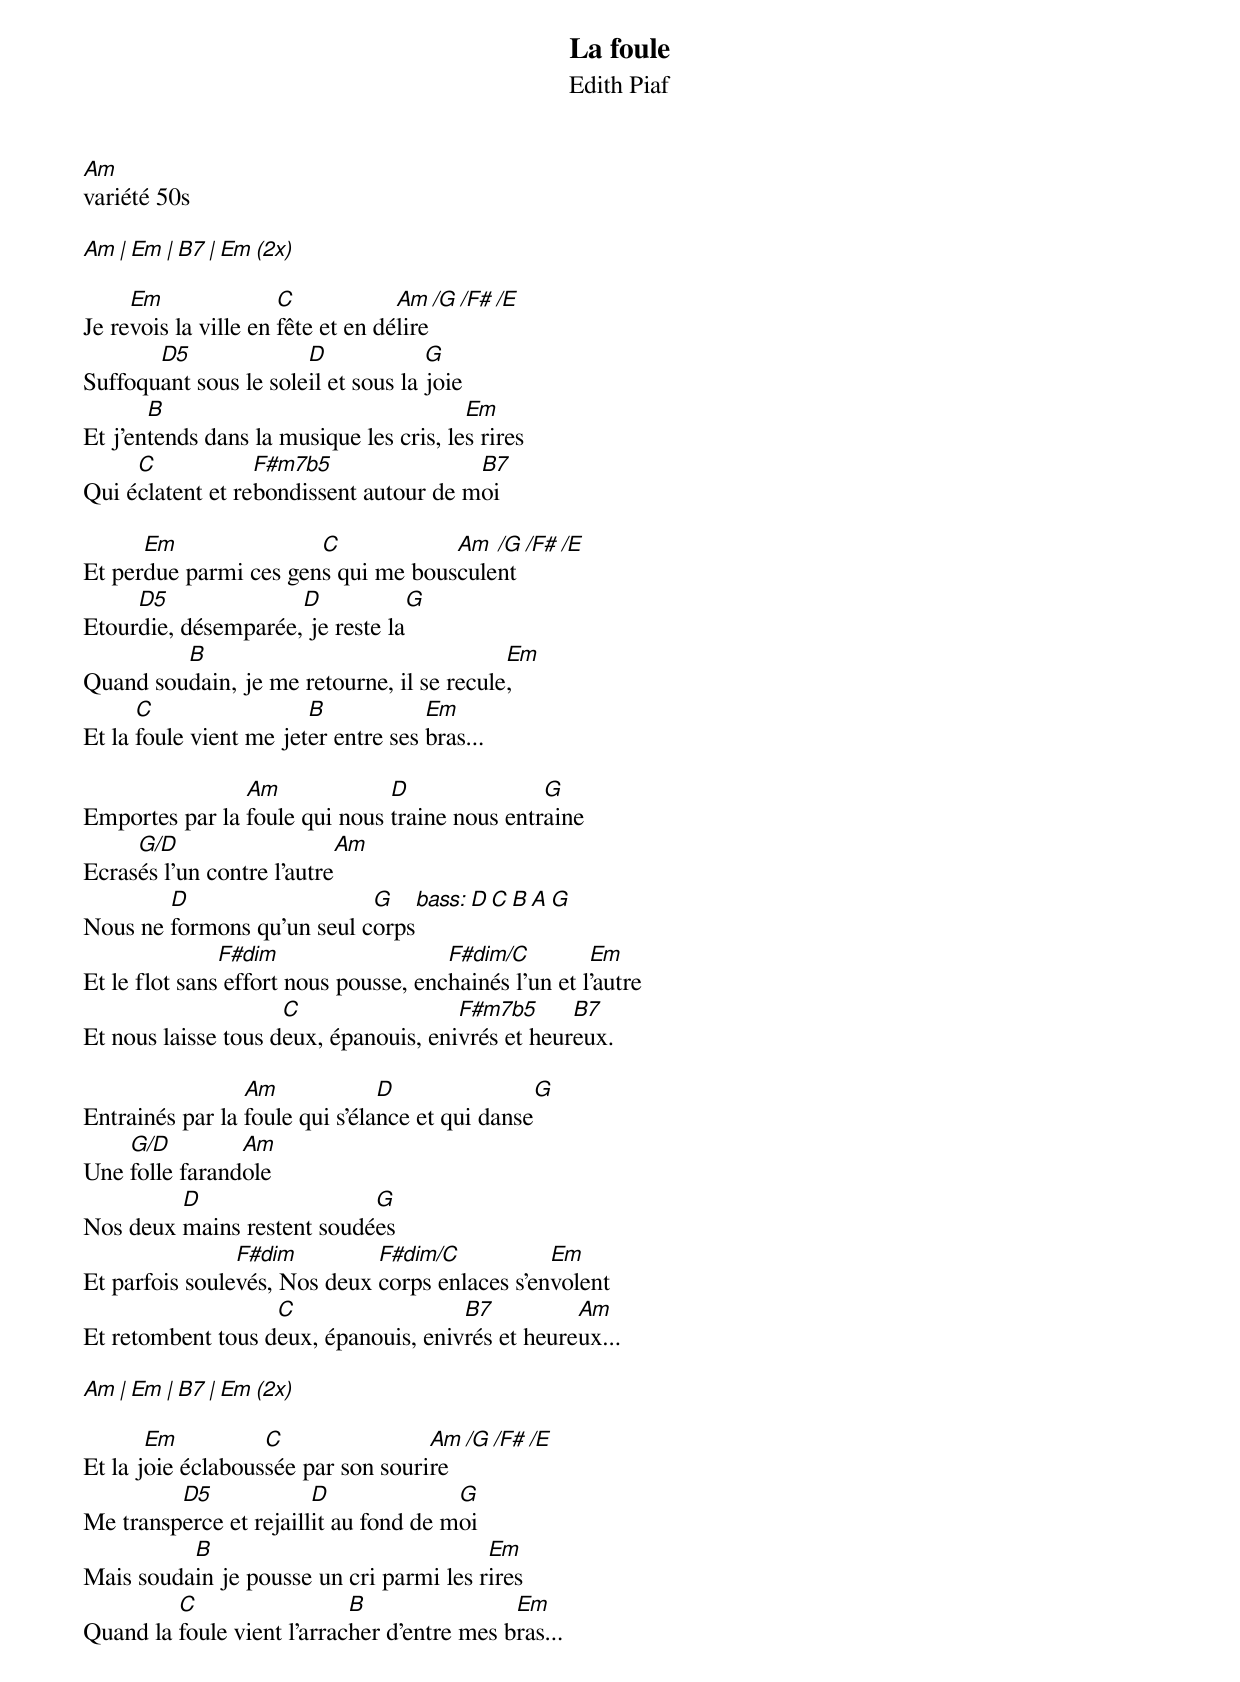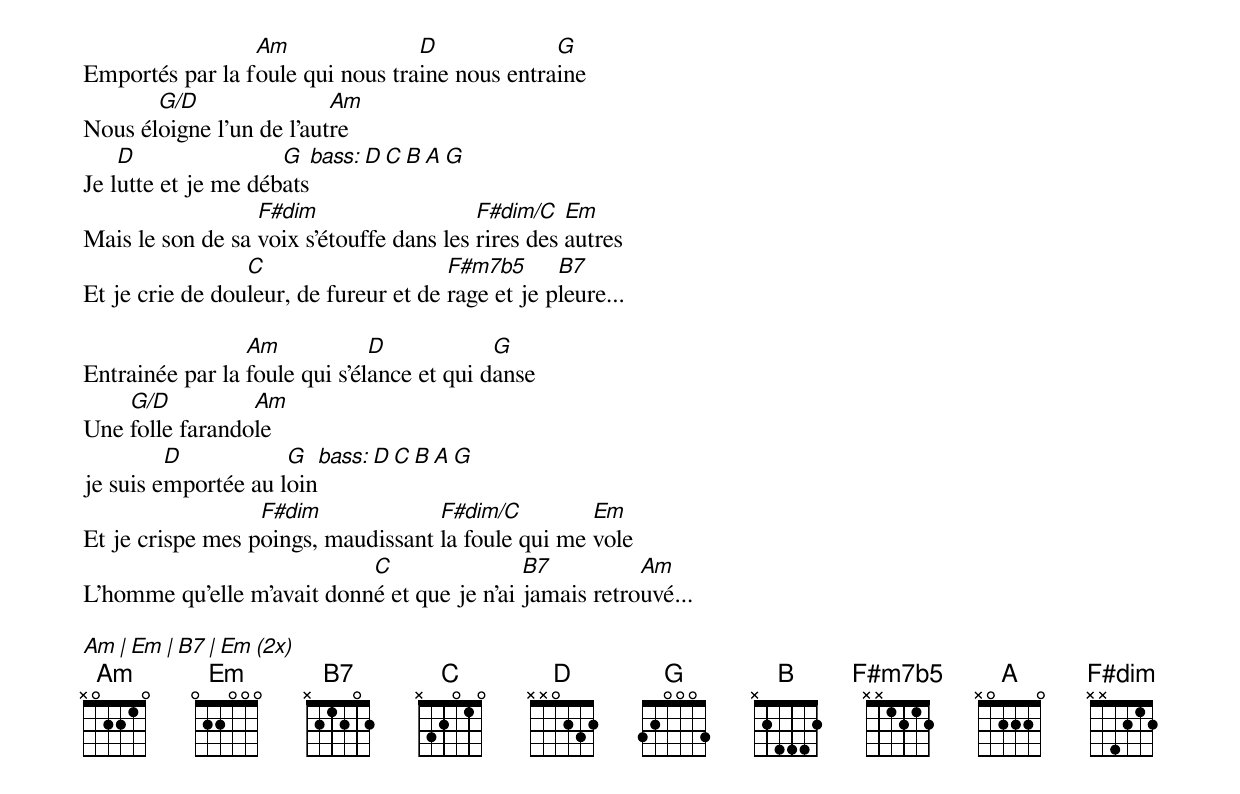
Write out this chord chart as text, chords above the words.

La foule
Edith Piaf
Am
variété 50s

  Am    |  Em    |  B7    |   Em   (2x)

     Em               C            Am  /G /F# /E
Je revois la ville en fête et en délire
       D5              D             G
Suffoquant sous le soleil et sous la joie
       B                                 Em
Et j'entends dans la musique les cris, les rires
     C            F#m7b5                B7
Qui éclatent et rebondissent autour de moi

      Em               C            Am  /G /F# /E
Et perdue parmi ces gens qui me bousculent
     D5              D             G
Etourdie, désemparée, je reste la
         B                                 Em
Quand soudain, je me retourne, il se recule,
      C                 B            Em
Et la foule vient me jeter entre ses bras...

                Am             D               G
Emportes par la foule qui nous traine nous entraine
     G/D                   Am
Ecrasés l'un contre l'autre
        D                   G       bass:    D  C   B   A  G
Nous ne formons qu'un seul corps
               F#dim                   F#dim/C         Em
Et le flot sans effort nous pousse, enchainés l'un et l'autre
                     C                 F#m7b5      B7
Et nous laisse tous deux, épanouis, enivrés et heureux.

                 Am             D               G
Entrainés par la foule qui s'élance et qui danse
    G/D         Am
Une folle farandole
         D                  G
Nos deux mains restent soudées
                F#dim         F#dim/C           Em
Et parfois soulevés, Nos deux corps enlaces s'envolent
                   C                  B7          Am
Et retombent tous deux, épanouis, enivrés et heureux...

  Am    |  Em    |  B7    |   Em   (2x)

       Em          C                Am   /G   /F#  /E
Et la joie éclaboussée par son sourire
         D5             D              G
Me transperce et rejaillit au fond de moi
          B                              Em
Mais soudain je pousse un cri parmi les rires
         C                  B                Em
Quand la foule vient l'arracher d'entre mes bras...

                 Am               D             G
Emportés par la foule qui nous traine nous entraine
       G/D                Am
Nous éloigne l'un de l'autre
    D                G       bass:    D  C   B   A  G
Je lutte et je me débats
                  F#dim                   F#dim/C   Em
Mais le son de sa voix s'étouffe dans les rires des autres
                 C                     F#m7b5      B7
Et je crie de douleur, de fureur et de rage et je pleure...

                 Am            D            G
Entrainée par la foule qui s'élance et qui danse
    G/D          Am
Une folle farandole
         D           G       bass:    D  C   B   A  G
je suis emportée au loin
                  F#dim             F#dim/C         Em
Et je crispe mes poings, maudissant la foule qui me vole
                            C                B7          Am
L'homme qu'elle m'avait donné et que je n'ai jamais retrouvé...

  Am    |  Em    |  B7    |   Em   (2x)
